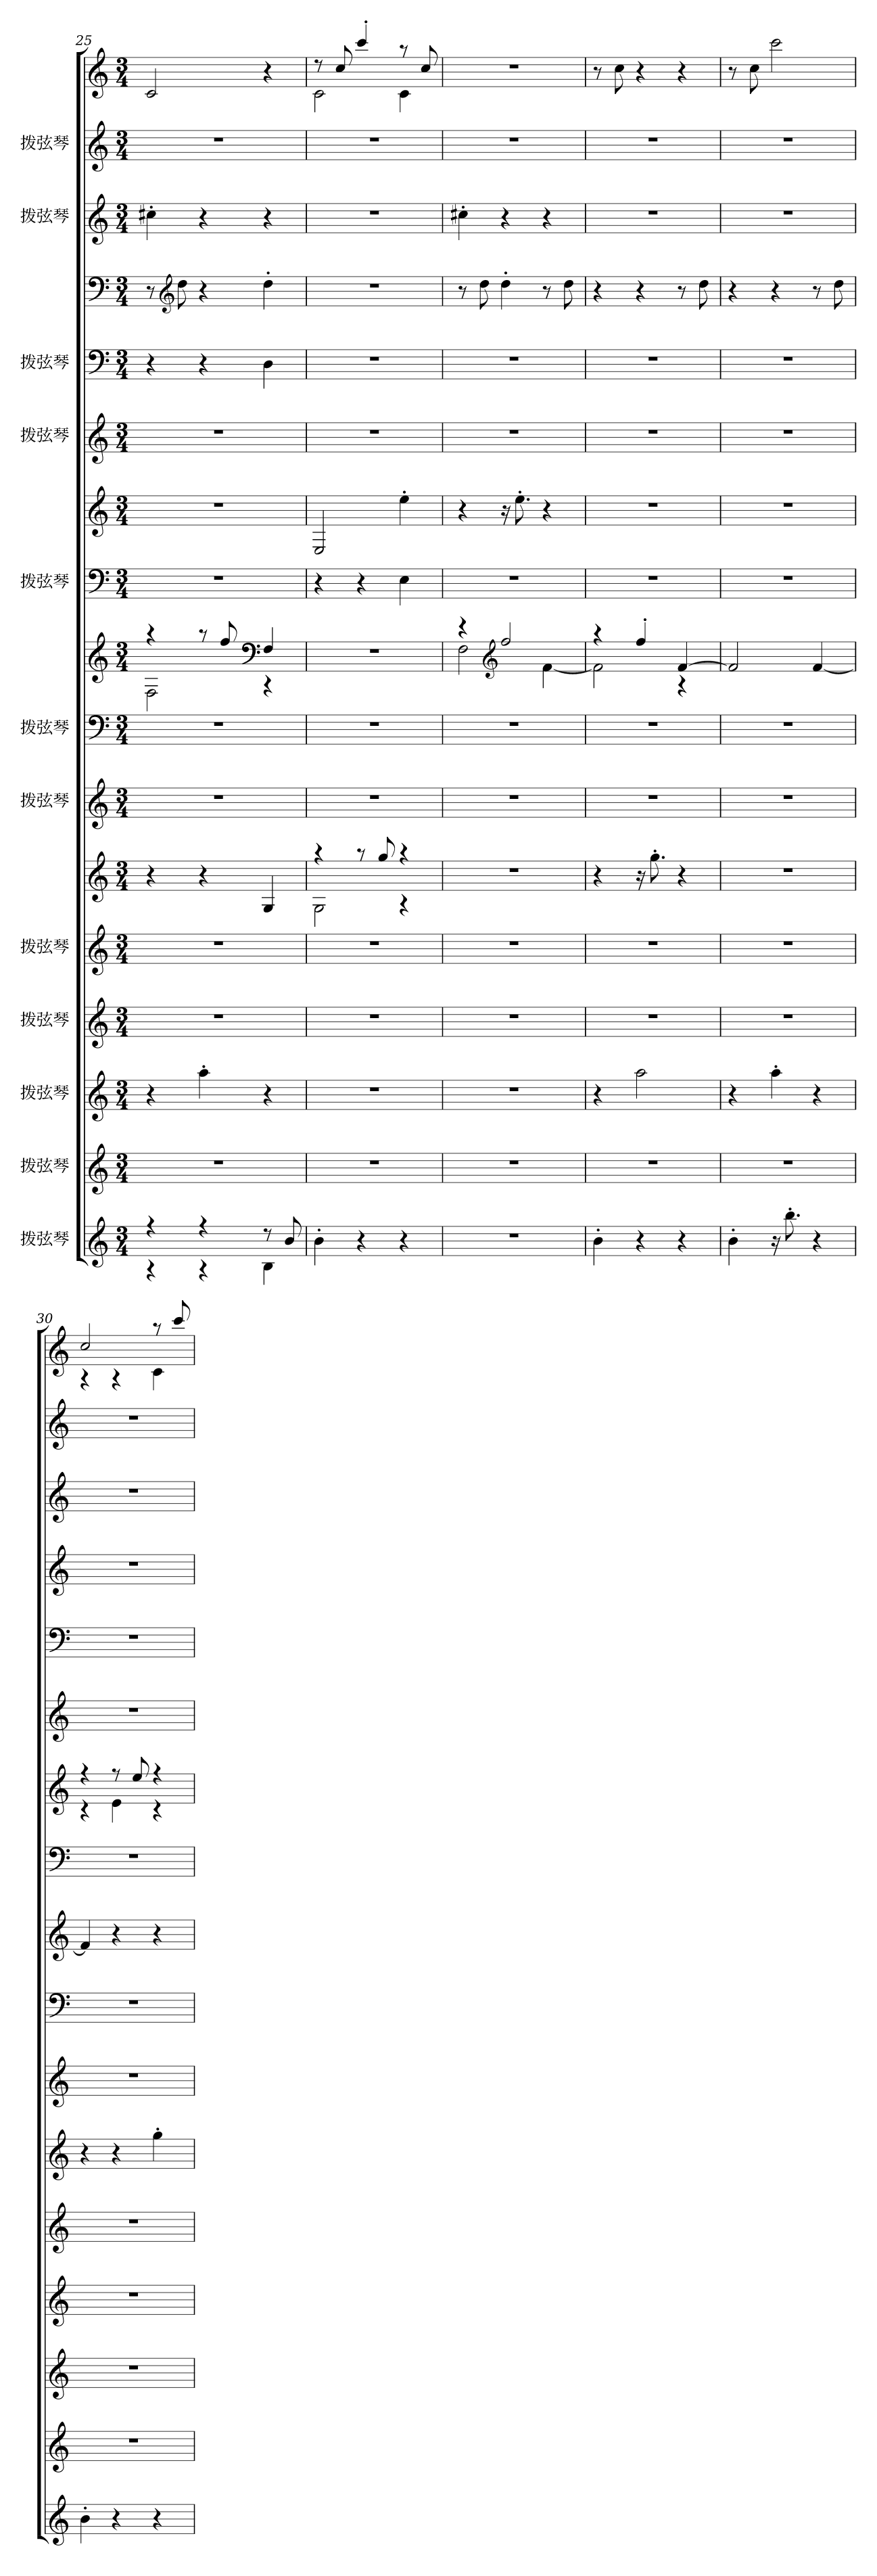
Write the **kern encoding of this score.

**kern	**kern	**kern	**kern	**kern	**kern	**kern	**kern	**kern	**kern	**kern	**kern	**kern	**kern	**kern	**kern	**kern
*part12	*part11	*part10	*part9	*part8	*part8	*part7	*part6	*part6	*part5	*part5	*part4	*part3	*part3	*part2	*part1	*part1
*staff17	*staff16	*staff15	*staff14	*staff13	*staff12	*staff11	*staff10	*staff9	*staff8	*staff7	*staff6	*staff5	*staff4	*staff3	*staff2	*staff1
*I"拨弦琴	*I"拨弦琴	*I"拨弦琴	*I"拨弦琴	*I"拨弦琴	*	*I"拨弦琴	*I"拨弦琴	*	*I"拨弦琴	*	*I"拨弦琴	*I"拨弦琴	*	*I"拨弦琴	*I"拨弦琴	*
*clefG2	*clefG2	*clefG2	*clefG2	*clefG2	*clefG2	*clefG2	*clefF4	*clefG2	*clefF4	*clefG2	*clefG2	*clefF4	*clefF4	*clefG2	*clefG2	*clefG2
*k[]	*k[]	*k[]	*k[]	*k[]	*k[]	*k[]	*k[]	*k[]	*k[]	*k[]	*k[]	*k[]	*k[]	*k[]	*k[]	*k[]
*M3/4	*M3/4	*M3/4	*M3/4	*M3/4	*M3/4	*M3/4	*M3/4	*M3/4	*M3/4	*M3/4	*M3/4	*M3/4	*M3/4	*M3/4	*M3/4	*M3/4
=25	=25	=25	=25	=25	=25	=25	=25	=25	=25	=25	=25	=25	=25	=25	=25	=25
*^	*	*	*	*	*	*	*	*^	*	*	*	*	*	*	*	*
4r	4r	2.r	4r	2.r	2.r	4r	2.r	2.r	4r	2F\	2.r	2.r	2.r	4r	8r	4cc#X'\	2.r	2c/
*	*	*	*	*	*	*	*	*	*	*	*	*	*	*	*clefG2	*	*	*
.	.	.	.	.	.	.	.	.	.	.	.	.	.	.	8dd\	.	.	.
4r	4r	.	4aa'\	.	.	4r	.	.	8r	.	.	.	.	4r	4r	4r	.	.
.	.	.	.	.	.	.	.	.	8ff/	.	.	.	.	.	.	.	.	.
*	*	*	*	*	*	*	*	*	*clefF4	*	*	*	*	*	*	*	*	*
8r	4B\	.	4r	.	.	4G/	.	.	4F/	4r	.	.	.	4D\	4dd'\	4r	.	4r
8b/	.	.	.	.	.	.	.	.	.	.	.	.	.	.	.	.	.	.
*v	*v	*	*	*	*	*	*	*	*v	*v	*	*	*	*	*	*	*	*
=26	=26	=26	=26	=26	=26	=26	=26	=26	=26	=26	=26	=26	=26	=26	=26	=26
*	*	*	*	*	*^	*	*	*	*	*	*	*	*	*	*	*^
4b'\	2.r	2.r	2.r	2.r	4r	2G\	2.r	2.r	2.r	4r	2E/	2.r	2.r	2.r	2.r	2.r	8r	2c\
.	.	.	.	.	.	.	.	.	.	.	.	.	.	.	.	.	8cc/	.
4r	.	.	.	.	8r	.	.	.	.	4r	.	.	.	.	.	.	4ccc'/	.
.	.	.	.	.	8gg/	.	.	.	.	.	.	.	.	.	.	.	.	.
4r	.	.	.	.	4r	4r	.	.	.	4E\	4ee'\	.	.	.	.	.	8r	4c\
.	.	.	.	.	.	.	.	.	.	.	.	.	.	.	.	.	8cc/	.
*	*	*	*	*	*v	*v	*	*	*	*	*	*	*	*	*	*	*v	*v
!!LO:PB:g=z
=27	=27	=27	=27	=27	=27	=27	=27	=27	=27	=27	=27	=27	=27	=27	=27	=27
*	*	*	*	*	*	*	*	*^	*	*	*	*	*	*	*	*
2.r	2.r	2.r	2.r	2.r	2.r	2.r	2.r	4r	2F\	2.r	4r	2.r	2.r	8r	4cc#X'\	2.r	2.r
.	.	.	.	.	.	.	.	.	.	.	.	.	.	8dd\	.	.	.
*	*	*	*	*	*	*	*	*clefG2	*	*	*	*	*	*	*	*	*
.	.	.	.	.	.	.	.	2ff/	.	.	16r	.	.	4dd'\	4r	.	.
.	.	.	.	.	.	.	.	.	.	.	8.ee'\	.	.	.	.	.	.
.	.	.	.	.	.	.	.	.	[4f\	.	4r	.	.	8r	4r	.	.
.	.	.	.	.	.	.	.	.	.	.	.	.	.	8dd\	.	.	.
=28	=28	=28	=28	=28	=28	=28	=28	=28	=28	=28	=28	=28	=28	=28	=28	=28	=28
4b'\	2.r	4r	2.r	2.r	4r	2.r	2.r	4r	2f\]	2.r	2.r	2.r	2.r	4r	2.r	2.r	8r
.	.	.	.	.	.	.	.	.	.	.	.	.	.	.	.	.	8cc\
4r	.	2aa\	.	.	16r	.	.	4ff'/	.	.	.	.	.	4r	.	.	4r
.	.	.	.	.	8.gg'\	.	.	.	.	.	.	.	.	.	.	.	.
4r	.	.	.	.	4r	.	.	[4f/	4r	.	.	.	.	8r	.	.	4r
.	.	.	.	.	.	.	.	.	.	.	.	.	.	8dd\	.	.	.
*	*	*	*	*	*	*	*	*v	*v	*	*	*	*	*	*	*	*
=29	=29	=29	=29	=29	=29	=29	=29	=29	=29	=29	=29	=29	=29	=29	=29	=29
4b'\	2.r	4r	2.r	2.r	2.r	2.r	2.r	2f/]	2.r	2.r	2.r	2.r	4r	2.r	2.r	8r
.	.	.	.	.	.	.	.	.	.	.	.	.	.	.	.	8cc\
16r	.	4aa'\	.	.	.	.	.	.	.	.	.	.	4r	.	.	2ccc\
8.bb'\	.	.	.	.	.	.	.	.	.	.	.	.	.	.	.	.
4r	.	4r	.	.	.	.	.	[4f/	.	.	.	.	8r	.	.	.
.	.	.	.	.	.	.	.	.	.	.	.	.	8dd\	.	.	.
=30	=30	=30	=30	=30	=30	=30	=30	=30	=30	=30	=30	=30	=30	=30	=30	=30
*	*	*	*	*	*	*	*	*	*	*^	*	*	*	*	*	*^
4b'\	2.r	2.r	2.r	2.r	4r	2.r	2.r	4f/]	2.r	4r	4r	2.r	2.r	2.r	2.r	2.r	2cc/	4r
4r	.	.	.	.	4r	.	.	4r	.	8r	4e\	.	.	.	.	.	.	4r
.	.	.	.	.	.	.	.	.	.	8ee/	.	.	.	.	.	.	.	.
4r	.	.	.	.	4gg'\	.	.	4r	.	4r	4r	.	.	.	.	.	8r	4c\
.	.	.	.	.	.	.	.	.	.	.	.	.	.	.	.	.	8ccc/	.
*	*	*	*	*	*	*	*	*	*	*v	*v	*	*	*	*	*	*v	*v
=	=	=	=	=	=	=	=	=	=	=	=	=	=	=	=	=
*-	*-	*-	*-	*-	*-	*-	*-	*-	*-	*-	*-	*-	*-	*-	*-	*-
